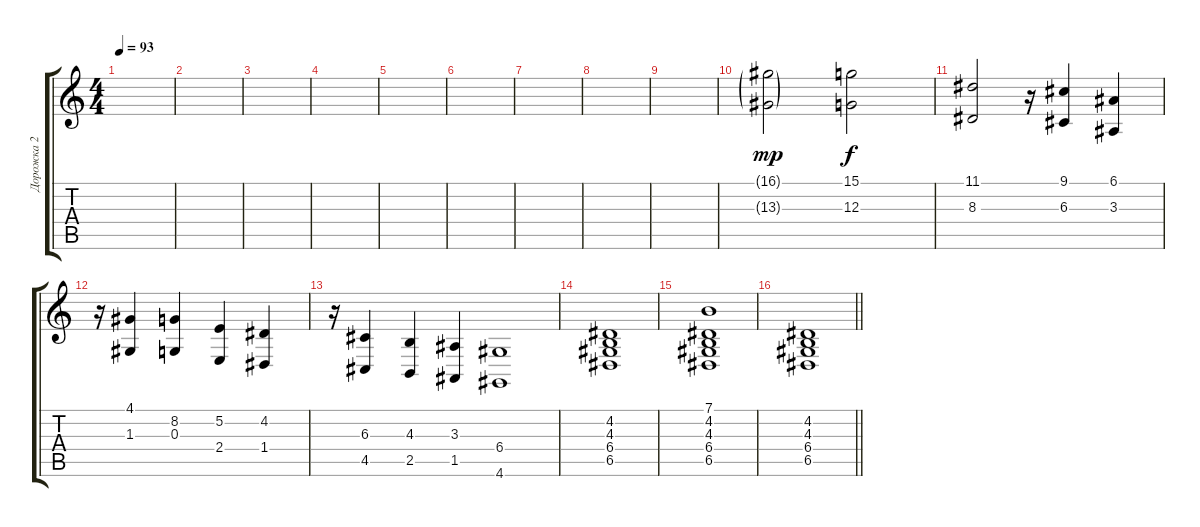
\track ("Дорожка 2" "Дорожка 2") {solo instrument pad8sweep}
\staff {score tabs}
\tuning (E4 B3 G3 D3 A2 E2) {hide}
\ts (4 4)
\tempo 93
\clef g2
\ks c
|
|
|
|
|
|
|
|
|
(16.1{g} 13.3{g}).2{dy mp} (15.1 12.3).2{dy f} |
(11.1 8.3).2 r.16 (9.1 6.3).4 (6.1 3.3).4 |
r.16 (4.1 1.3).4 (8.2 0.3).4 (5.2 2.4).4 (4.2 1.4).4 |
r.16 (6.3 4.5).4 (4.3 2.5).4 (3.3 1.5).4 (6.4 4.6).1 |
(4.2 4.3 6.4 6.5).1 |
(7.1 4.2 4.3 6.4 6.5).1 |
\barLineRight lightlight
(4.2 4.3 6.4 6.5).1
